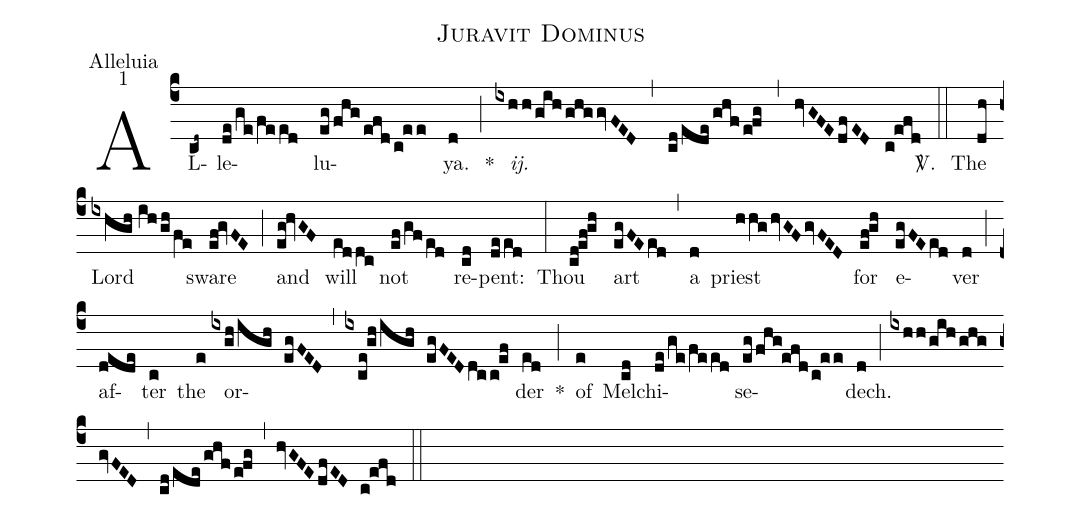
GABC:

name:Juravit Dominus;
office-part:Alleluia;
mode:1;
%%
(c4) AL(cd~)le(de/ge/feed)lu(eg/fhg/efd/c!ee)ya.(d) *(;) <i>ij.</i>(ixhh/gih/ghggvFED) (,) (cd/ede/ghf/e!fg) (,) (hvGFE/dfED c!efd) <sp>V/</sp>.(::) The(dh) Lord(ixhgh//ih/gh/fe) sware(ef!gvFE) (;) and(eg!hvGF) will(eddc) not(ef/gf/ed) re(cd)pent:(deed) (:) Thou(cd!ef!gh) art(egFEed) (,) a(d) priest(hhg/hvGF/gvFED) for(ef!gh) e(egFEed)ver(d) (;) af(dede)ter(c) the(e) or(ixgh/igh egFED,ixce!gh/igh egFEDdcc!ef)der(ed) *(;) of(e) Mel(cd)chi(de/ge/feed)se(eg/fhg!efd/c!ee)dech.(d) (;) (ixhh/gih/ghggvFED) (,) (cd/ede/ghf/e!fg) (,) (hvGFE/dfED c!efd) (::)
